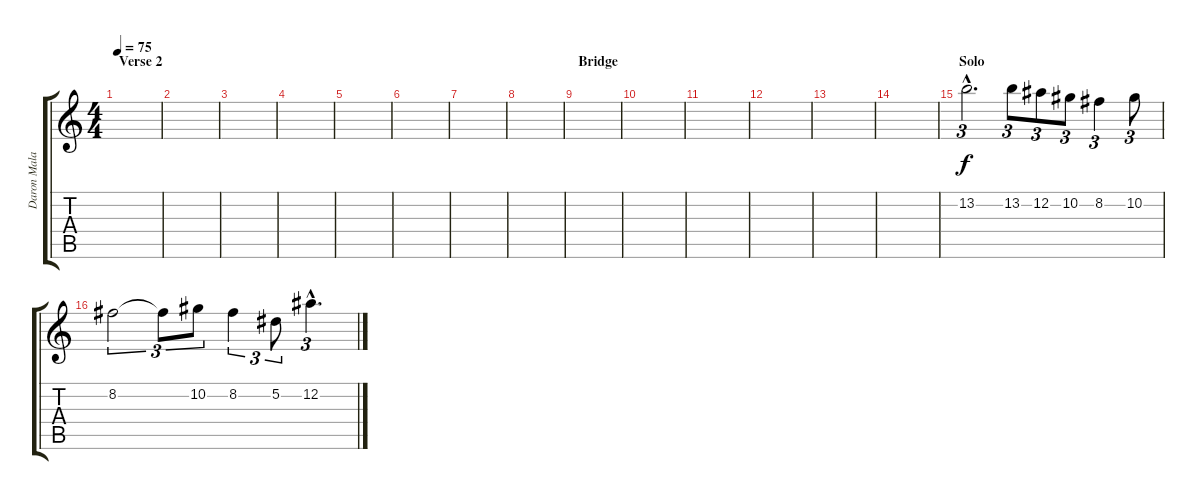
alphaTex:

\track ("Daron Malakian (Solo Guitar 2)" "Daron Mala") {instrument electricguitarjazz}
\staff {score tabs}
\tuning (Eb4 Bb3 Gb3 Db3 Ab2 Db2) {hide}
\ts (4 4)
\section ("" "Verse 2")
\tempo 75
\clef g2
\ks c
|
|
|
|
|
|
|
|
\section ("" "Bridge")
|
|
|
|
|
|
\section ("" "Solo")
13.2{hac}.2{d tu (3 2)} 13.2.8{tu (3 2)} 12.2.8{tu (3 2)} 10.2.8{tu (3 2)} 8.2.4{tu (3 2)} 10.2.8{tu (3 2)} |
8.2.2{tu (3 2)} 8.2{t}.8{tu (3 2)} 10.2.8{tu (3 2)} 8.2.4{tu (3 2)} 5.2.8{tu (3 2)} 12.2{hac}.4{d tu (3 2)}
